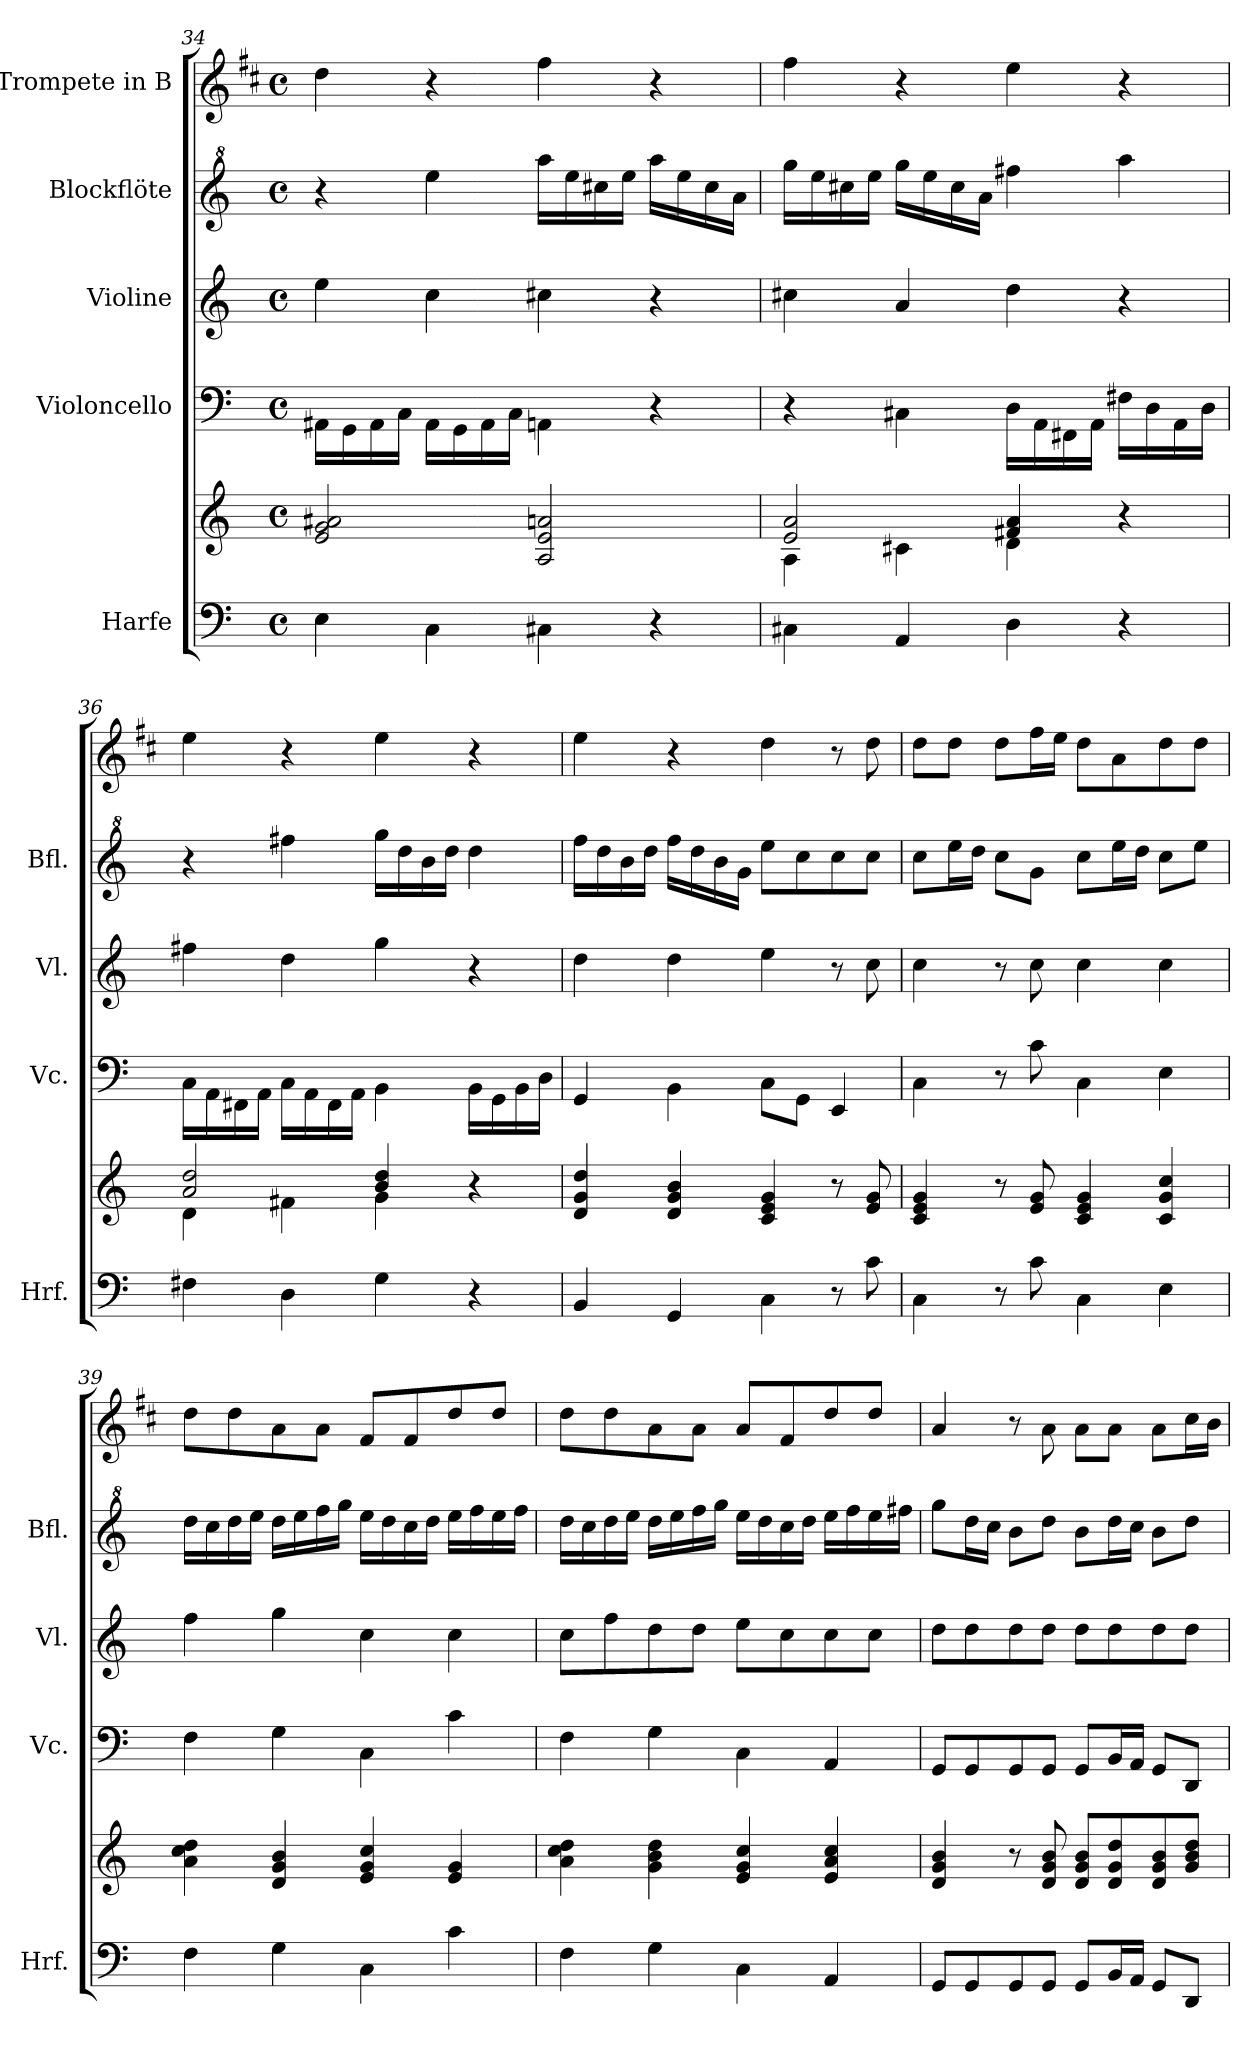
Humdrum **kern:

**kern	**kern	**kern	**kern	**kern	**kern
*part5	*part5	*part4	*part3	*part2	*part1
*staff6	*staff5	*staff4	*staff3	*staff2	*staff1
*I"Harfe	*	*I"Violoncello	*I"Violine	*I"Blockflöte	*I"Trompete in B
*I'Hrf.	*	*I'Vc.	*I'Vl.	*I'Bfl.	*
!!LO:PB:g=z
*clefF4	*clefG2	*clefF4	*clefG2	*clefG^2	*clefG2
*	*	*	*	*	*ITrd1c2
*k[]	*k[]	*k[]	*k[]	*k[]	*k[]
*M4/4	*M4/4	*M4/4	*M4/4	*M4/4	*M4/4
*met(c)	*met(c)	*met(c)	*met(c)	*met(c)	*met(c)
=34	=34	=34	=34	=34	=34
4E\	2e/ 2g/ 2a#X/	16AA#X\LL	4ee\	4r	4cc\
.	.	16GG\	.	.	.
.	.	16AA#\	.	.	.
.	.	16C\JJ	.	.	.
4C\	.	16AA#\LL	4cc\	4eee\	4r
.	.	16GG\	.	.	.
.	.	16AA#\	.	.	.
.	.	16C\JJ	.	.	.
4C#X\	2A/ 2e/ 2an/	4AAn\	4cc#X\	16aaa\LL	4ee\
.	.	.	.	16eee\	.
.	.	.	.	16ccc#X\	.
.	.	.	.	16eee\JJ	.
4r	.	4r	4r	16aaa\LL	4r
.	.	.	.	16eee\	.
.	.	.	.	16ccc#\	.
.	.	.	.	16aa\JJ	.
=35	=35	=35	=35	=35	=35
*	*^	*	*	*	*
4C#X\	2e/ 2a/	4A\	4r	4cc#X\	16ggg\LL	4ee\
.	.	.	.	.	16eee\	.
.	.	.	.	.	16ccc#X\	.
.	.	.	.	.	16eee\JJ	.
4AA/	.	4c#X\	4C#X\	4a/	16ggg\LL	4r
.	.	.	.	.	16eee\	.
.	.	.	.	.	16ccc#\	.
.	.	.	.	.	16aa\JJ	.
4D\	4f#X/ 4a/	4d\	16D\LL	4dd\	4fff#X\	4dd\
.	.	.	16AA\	.	.	.
.	.	.	16FF#X\	.	.	.
.	.	.	16AA\JJ	.	.	.
4r	4r	4ryy	16F#X\LL	4r	4aaa\	4r
.	.	.	16D\	.	.	.
.	.	.	16AA\	.	.	.
.	.	.	16D\JJ	.	.	.
=36	=36	=36	=36	=36	=36	=36
4F#X\	2a/ 2dd/	4d\	16C\LL	4ff#X\	4r	4dd\
.	.	.	16AA\	.	.	.
.	.	.	16FF#X\	.	.	.
.	.	.	16AA\JJ	.	.	.
4D\	.	4f#X\	16C\LL	4dd\	4fff#X\	4r
.	.	.	16AA\	.	.	.
.	.	.	16FF#\	.	.	.
.	.	.	16AA\JJ	.	.	.
4G\	4b/ 4dd/	4g\	4BB\	4gg\	16ggg\LL	4dd\
.	.	.	.	.	16ddd\	.
.	.	.	.	.	16bb\	.
.	.	.	.	.	16ddd\JJ	.
4r	4r	4ryy	16BB\LL	4r	4ddd\	4r
.	.	.	16GG\	.	.	.
.	.	.	16BB\	.	.	.
.	.	.	16D\JJ	.	.	.
*	*v	*v	*	*	*	*
!!LO:LB:g=z
=37	=37	=37	=37	=37	=37
4BB/	4d/ 4g/ 4dd/	4GG/	4dd\	16fff\LL	4dd\
.	.	.	.	16ddd\	.
.	.	.	.	16bb\	.
.	.	.	.	16ddd\JJ	.
4GG/	4d/ 4g/ 4b/	4BB\	4dd\	16fff\LL	4r
.	.	.	.	16ddd\	.
.	.	.	.	16bb\	.
.	.	.	.	16gg\JJ	.
4C\	4c/ 4e/ 4g/	8C\L	4ee\	8eee\L	4cc\
.	.	8GG\J	.	8ccc\	.
8r	8r	4EE/	8r	8ccc\	8r
8c\	8e/ 8g/	.	8cc\	8ccc\J	8cc\
=38	=38	=38	=38	=38	=38
4C\	4c/ 4e/ 4g/	4C\	4cc\	8ccc\L	8cc\L
.	.	.	.	16eee\L	8cc\J
.	.	.	.	16ddd\JJ	.
8r	8r	8r	8r	8ccc\L	8cc\L
8c\	8e/ 8g/	8c\	8cc\	8gg\J	16ee\L
.	.	.	.	.	16dd\JJ
4C\	4c/ 4e/ 4g/	4C\	4cc\	8ccc\L	8cc\L
.	.	.	.	16eee\L	8g\
.	.	.	.	16ddd\JJ	.
4E\	4c/ 4g/ 4cc/	4E\	4cc\	8ccc\L	8cc\
.	.	.	.	8eee\J	8cc\J
=39	=39	=39	=39	=39	=39
4F\	4a\ 4cc\ 4dd\	4F\	4ff\	16ddd\LL	8cc\L
.	.	.	.	16ccc\	.
.	.	.	.	16ddd\	8cc\
.	.	.	.	16eee\JJ	.
4G\	4d/ 4g/ 4b/	4G\	4gg\	16ddd\LL	8g\
.	.	.	.	16eee\	.
.	.	.	.	16fff\	8g\J
.	.	.	.	16ggg\JJ	.
4C\	4e/ 4g/ 4cc/	4C\	4cc\	16eee\LL	8e/L
.	.	.	.	16ddd\	.
.	.	.	.	16ccc\	8e/
.	.	.	.	16ddd\JJ	.
4c\	4e/ 4g/	4c\	4cc\	16eee\LL	8cc/
.	.	.	.	16fff\	.
.	.	.	.	16eee\	8cc/J
.	.	.	.	16fff\JJ	.
=40	=40	=40	=40	=40	=40
4F\	4a\ 4cc\ 4dd\	4F\	8cc\L	16ddd\LL	8cc\L
.	.	.	.	16ccc\	.
.	.	.	8ff\	16ddd\	8cc\
.	.	.	.	16eee\JJ	.
4G\	4g\ 4b\ 4dd\	4G\	8dd\	16ddd\LL	8g\
.	.	.	.	16eee\	.
.	.	.	8dd\J	16fff\	8g\J
.	.	.	.	16ggg\JJ	.
4C\	4e/ 4g/ 4cc/	4C\	8ee\L	16eee\LL	8g/L
.	.	.	.	16ddd\	.
.	.	.	8cc\	16ccc\	8e/
.	.	.	.	16ddd\JJ	.
4AA/	4e/ 4a/ 4cc/	4AA/	8cc\	16eee\LL	8cc/
.	.	.	.	16fff\	.
.	.	.	8cc\J	16eee\	8cc/J
.	.	.	.	16fff#X\JJ	.
!!LO:LB:g=z
=41	=41	=41	=41	=41	=41
8GG/L	4d/ 4g/ 4b/	8GG/L	8dd\L	8ggg\L	4g/
8GG/	.	8GG/	8dd\	16ddd\L	.
.	.	.	.	16ccc\JJ	.
8GG/	8r	8GG/	8dd\	8bb\L	8r
8GG/J	8d/ 8g/ 8b/	8GG/J	8dd\J	8ddd\J	8g\
8GG/L	8d/ 8g/ 8b/L	8GG/L	8dd\L	8bb\L	8g\L
16BB/L	8d/ 8g/ 8dd/	16BB/L	8dd\	16ddd\L	8g\J
16AA/JJ	.	16AA/JJ	.	16ccc\JJ	.
8GG/L	8d/ 8g/ 8b/	8GG/L	8dd\	8bb\L	8g\L
8DD/J	8g/ 8b/ 8dd/J	8DD/J	8dd\J	8ddd\J	16b\L
.	.	.	.	.	16a\JJ
=	=	=	=	=	=
*-	*-	*-	*-	*-	*-
